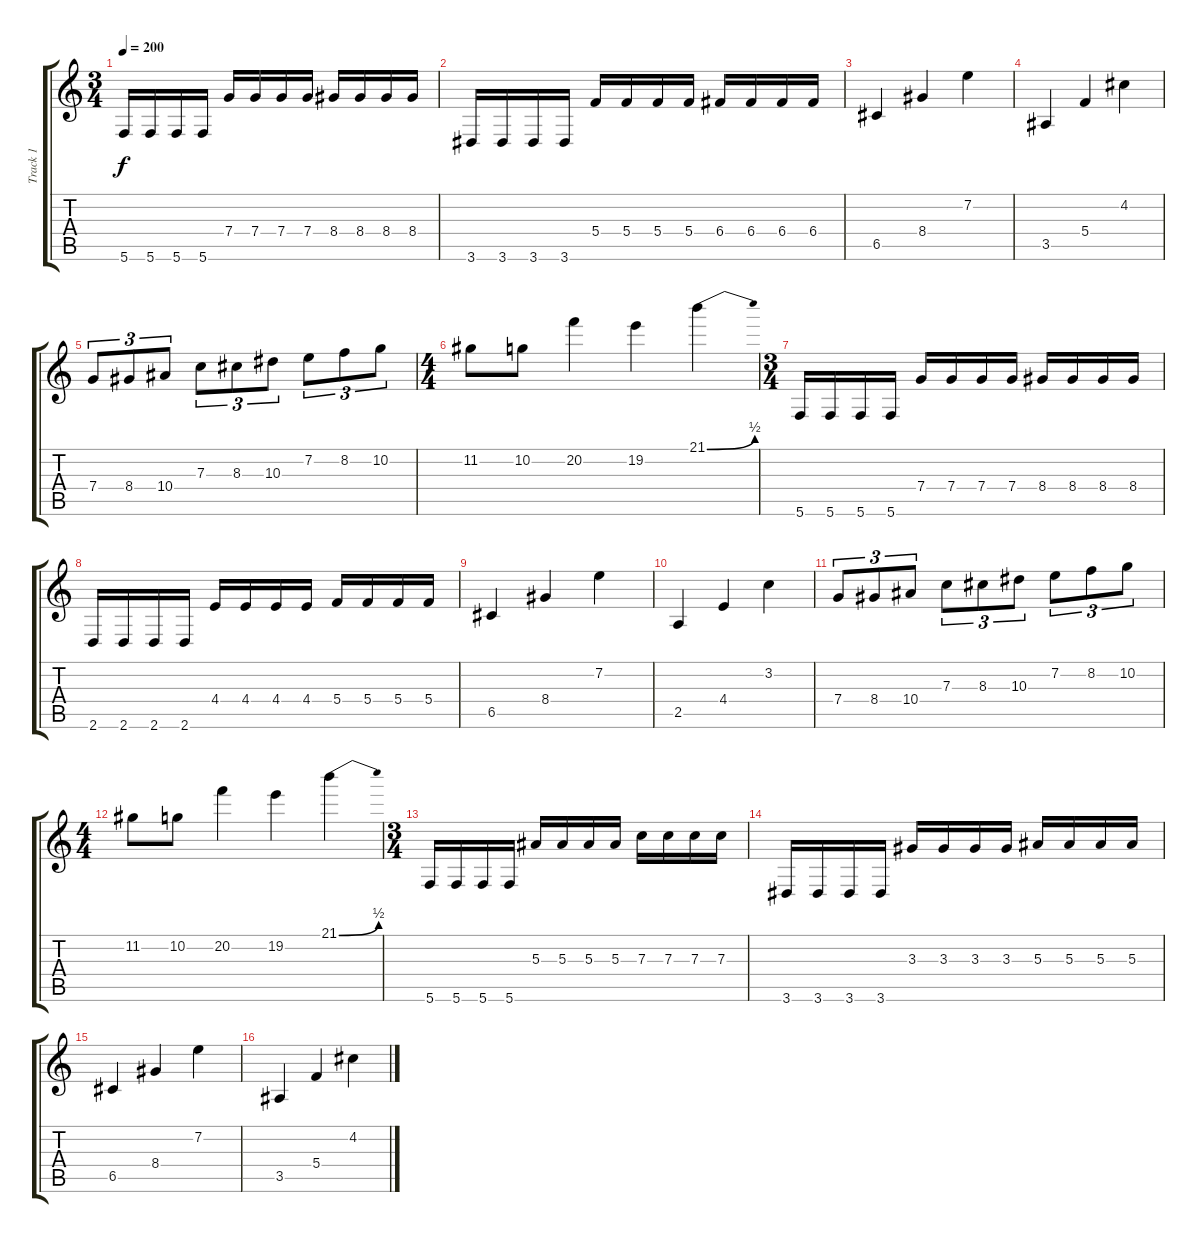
\track ("Track 1" "Track 1") {instrument distortionguitar}
\staff {score tabs}
\tuning (D4 A3 F3 C3 G2 C2) {hide}
\ts (3 4)
\tempo 200
\clef g2
\ks c
5.6.16{dy f instrument distortionguitar} 5.6.16 5.6.16 5.6.16 7.4.16 7.4.16 7.4.16 7.4.16 8.4.16 8.4.16 8.4.16 8.4.16 |
3.6.16 3.6.16 3.6.16 3.6.16 5.4.16 5.4.16 5.4.16 5.4.16 6.4.16 6.4.16 6.4.16 6.4.16 |
6.5.4 8.4.4 7.2.4 |
3.5.4 5.4.4 4.2.4 |
7.4.8{tu (3 2)} 8.4.8{tu (3 2)} 10.4.8{tu (3 2)} 7.3.8{tu (3 2)} 8.3.8{tu (3 2)} 10.3.8{tu (3 2)} 7.2.8{tu (3 2)} 8.2.8{tu (3 2)} 10.2.8{tu (3 2)} |
\ts (4 4)
11.2.8 10.2.8 20.2.4 19.2.4 21.1{be (bend 0 0 60 2)}.4 |
\ts (3 4)
5.6.16 5.6.16 5.6.16 5.6.16 7.4.16 7.4.16 7.4.16 7.4.16 8.4.16 8.4.16 8.4.16 8.4.16 |
2.6.16 2.6.16 2.6.16 2.6.16 4.4.16 4.4.16 4.4.16 4.4.16 5.4.16 5.4.16 5.4.16 5.4.16 |
6.5.4 8.4.4 7.2.4 |
2.5.4 4.4.4 3.2.4 |
7.4.8{tu (3 2)} 8.4.8{tu (3 2)} 10.4.8{tu (3 2)} 7.3.8{tu (3 2)} 8.3.8{tu (3 2)} 10.3.8{tu (3 2)} 7.2.8{tu (3 2)} 8.2.8{tu (3 2)} 10.2.8{tu (3 2)} |
\ts (4 4)
11.2.8 10.2.8 20.2.4 19.2.4 21.1{be (bend 0 0 60 2)}.4 |
\ts (3 4)
5.6.16 5.6.16 5.6.16 5.6.16 5.3.16 5.3.16 5.3.16 5.3.16 7.3.16 7.3.16 7.3.16 7.3.16 |
3.6.16 3.6.16 3.6.16 3.6.16 3.3.16 3.3.16 3.3.16 3.3.16 5.3.16 5.3.16 5.3.16 5.3.16 |
6.5.4 8.4.4 7.2.4 |
3.5.4 5.4.4 4.2.4
